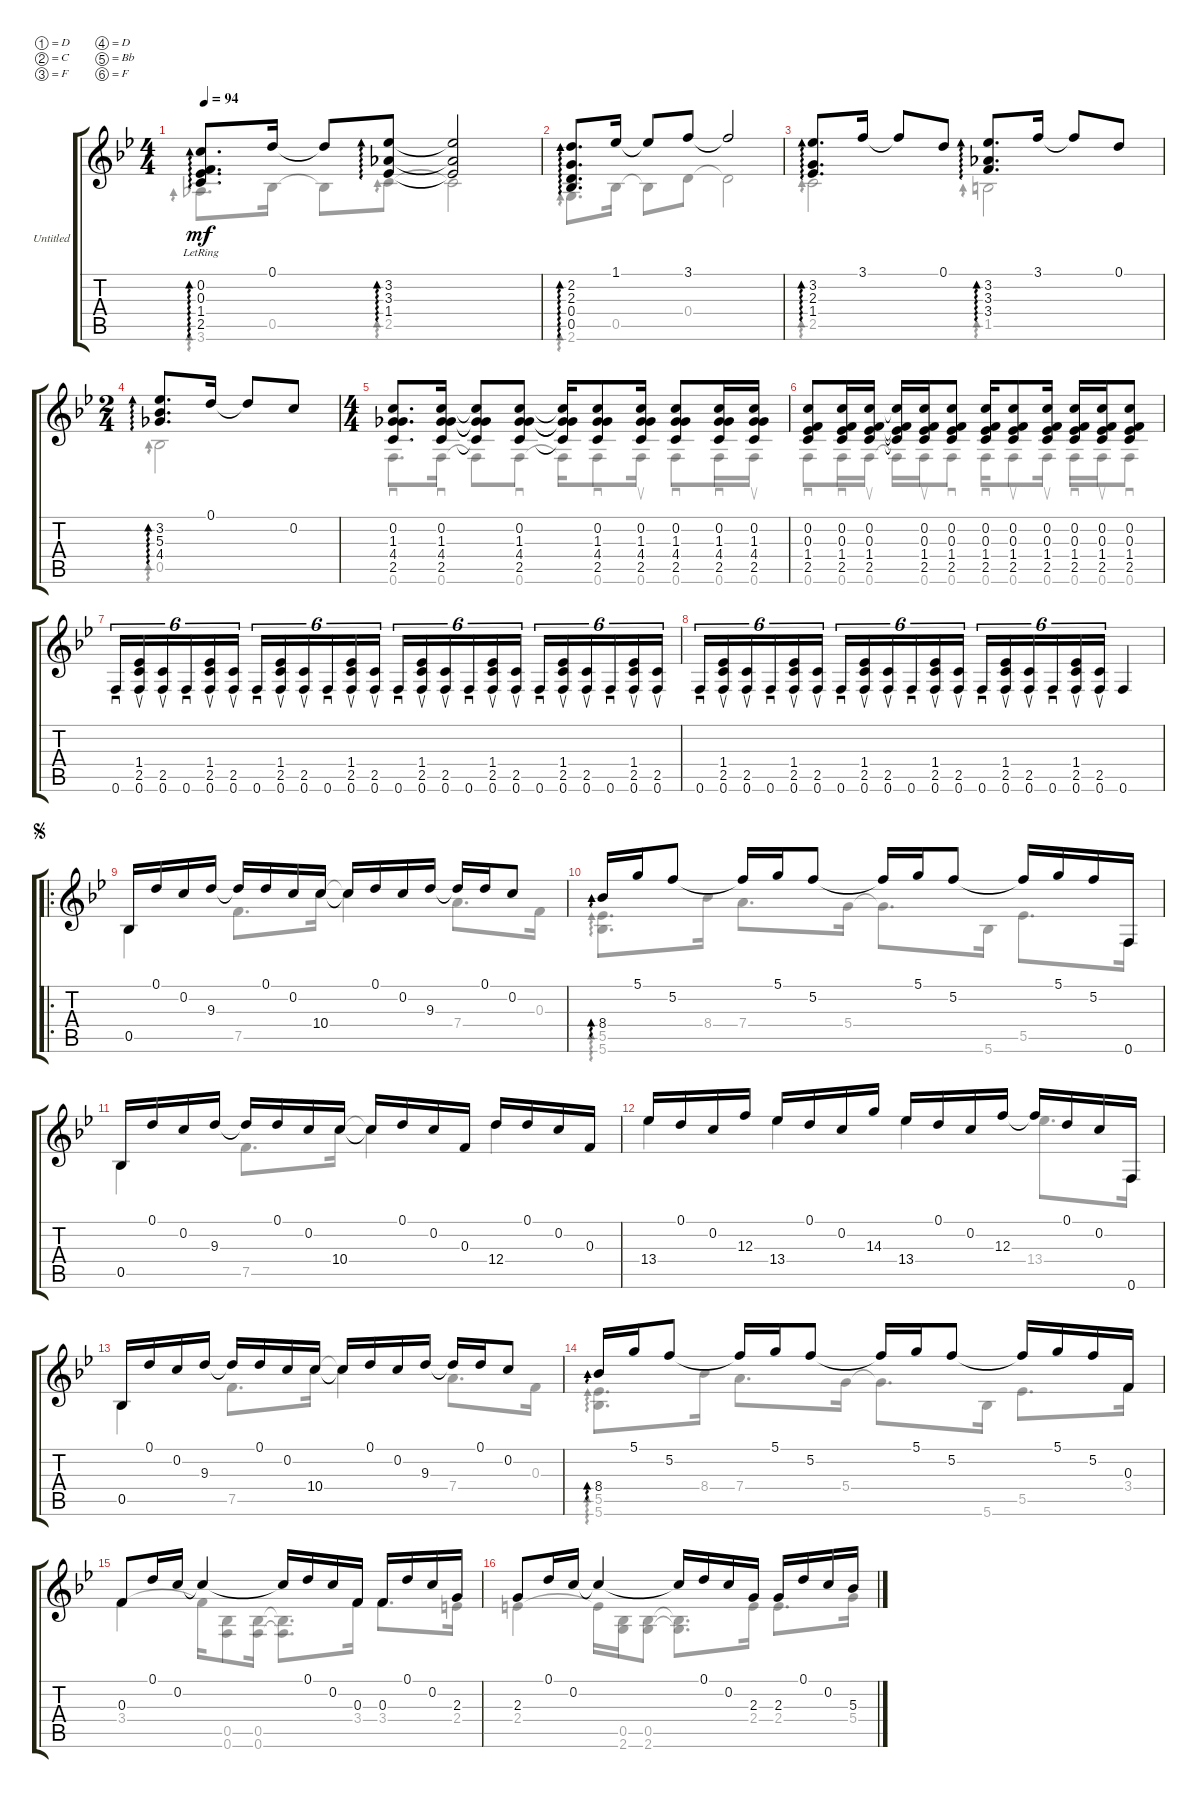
\bracketExtendMode groupsimilarinstruments
\firstSystemTrackNameOrientation horizontal
\otherSystemsTrackNameOrientation horizontal
\track ("Untitled" "Untitled") {instrument acousticguitarsteel}
\staff {score tabs}
\tuning (D4 C4 F3 D3 Bb2 F2)
\voice
\ts (4 4)
\tempo 94
\clef g2
\ks bb
(0.2{lr} 0.3{lr} 1.4{lr} 2.5{lr}).8{d ad 0 dy mf} 0.1.16 0.1{t}.8 (3.2 3.3 1.4).8{ad 0} (3.2{t} 3.3{t} 1.4{t}).2 |
(2.2 2.3 0.4 0.5).8{d ad 0} 1.1.16 1.1{t}.8 3.1.8 3.1{t}.2 |
(3.2 2.3 1.4).8{d ad 0} 3.1.16 3.1{t}.8 0.1.8 (3.2 3.3 3.4).8{d ad 0} 3.1.16 3.1{t}.8 0.1.8 |
\ts (2 4)
(3.2 5.3 4.4).8{d ad 0} 0.1.16 0.1{t}.8 0.2.8 |
\ts (4 4)
(0.2 1.3 4.4 2.5).8{d} (0.2 1.3 4.4 2.5).16 (0.2{t} 1.3{t} 4.4{t} 2.5{t}).8 (0.2 1.3 4.4 2.5).8 (0.2{t} 1.3{t} 4.4{t} 2.5{t}).16 (0.2 1.3 4.4 2.5).8 (0.2 1.3 4.4 2.5).16 (0.2 1.3 4.4 2.5).8 (0.2 1.3 4.4 2.5).16 (0.2 1.3 4.4 2.5).16 |
(0.2 0.3 1.4 2.5).8 (0.2 0.3 1.4 2.5).16 (0.2 0.3 1.4 2.5).16 (0.2{t} 0.3{t} 1.4{t} 2.5{t}).16 (0.2 0.3 1.4 2.5).16 (0.2 0.3 1.4 2.5).8 (0.2 0.3 1.4 2.5).16 (0.2 0.3 1.4 2.5).8 (0.2 0.3 1.4 2.5).16 (0.2 0.3 1.4 2.5).16 (0.2 0.3 1.4 2.5).16 (0.2 0.3 1.4 2.5).8 |
0.6.16{sd tu (6 4)} (1.4 2.5 0.6).16{su tu (6 4)} (2.5 0.6).16{su tu (6 4)} 0.6.16{sd tu (6 4)} (1.4 2.5 0.6).16{su tu (6 4)} (2.5 0.6).16{su tu (6 4)} 0.6.16{sd tu (6 4)} (1.4 2.5 0.6).16{su tu (6 4)} (2.5 0.6).16{su tu (6 4)} 0.6.16{sd tu (6 4)} (1.4 2.5 0.6).16{su tu (6 4)} (2.5 0.6).16{su tu (6 4)} 0.6.16{sd tu (6 4)} (1.4 2.5 0.6).16{su tu (6 4)} (2.5 0.6).16{su tu (6 4)} 0.6.16{sd tu (6 4)} (1.4 2.5 0.6).16{su tu (6 4)} (2.5 0.6).16{su tu (6 4)} 0.6.16{sd tu (6 4)} (1.4 2.5 0.6).16{su tu (6 4)} (2.5 0.6).16{su tu (6 4)} 0.6.16{sd tu (6 4)} (1.4 2.5 0.6).16{su tu (6 4)} (2.5 0.6).16{su tu (6 4)} |
0.6.16{sd tu (6 4)} (1.4 2.5 0.6).16{su tu (6 4)} (2.5 0.6).16{su tu (6 4)} 0.6.16{sd tu (6 4)} (1.4 2.5 0.6).16{su tu (6 4)} (2.5 0.6).16{su tu (6 4)} 0.6.16{sd tu (6 4)} (1.4 2.5 0.6).16{su tu (6 4)} (2.5 0.6).16{su tu (6 4)} 0.6.16{sd tu (6 4)} (1.4 2.5 0.6).16{su tu (6 4)} (2.5 0.6).16{su tu (6 4)} 0.6.16{sd tu (6 4)} (1.4 2.5 0.6).16{su tu (6 4)} (2.5 0.6).16{su tu (6 4)} 0.6.16{sd tu (6 4)} (1.4 2.5 0.6).16{su tu (6 4)} (2.5 0.6).16{su tu (6 4)} 0.6.4 |
\ro
\jump segno
0.5.16 0.1.16 0.2.16 9.3.16 9.3{t}.16 0.1.16 0.2.16 10.4.16 10.4{t}.16 0.1.16 0.2.16 9.3.16 9.3{t}.16 0.1.16 0.2.8 |
8.4.16{ad 0} 5.1.16 5.2.8 5.2{t}.16 5.1.16 5.2.8 5.2{t}.16 5.1.16 5.2.8 5.2{t}.16 5.1.16 5.2.16 0.6.16 |
0.5.16 0.1.16 0.2.16 9.3.16 9.3{t}.16 0.1.16 0.2.16 10.4.16 10.4{t}.16 0.1.16 0.2.16 0.3.16 12.4.16 0.1.16 0.2.16 0.3.16 |
13.4.16 0.1.16 0.2.16 12.3.16 13.4.16 0.1.16 0.2.16 14.3.16 13.4.16 0.1.16 0.2.16 12.3.16 12.3{t}.16 0.1.16 0.2.16 0.6.16 |
0.5.16 0.1.16 0.2.16 9.3.16 9.3{t}.16 0.1.16 0.2.16 10.4.16 10.4{t}.16 0.1.16 0.2.16 9.3.16 9.3{t}.16 0.1.16 0.2.8 |
8.4.16{ad 0} 5.1.16 5.2.8 5.2{t}.16 5.1.16 5.2.8 5.2{t}.16 5.1.16 5.2.8 5.2{t}.16 5.1.16 5.2.16 0.3.16 |
0.3.8 0.1.16 0.2.16 0.2{t}.4 0.2{t}.16 0.1.16 0.2.16 0.3.16 0.3.16 0.1.16 0.2.16 2.3.16 |
2.3.8 0.1.16 0.2.16 0.2{t}.4 0.2{t}.16 0.1.16 0.2.16 2.3.16 2.3.16 0.1.16 0.2.16 5.3.16
\voice
\clef g2
\ottava regular
\simile none
\ks bb
3.6.8{d ad 0 dy mf} 0.5.16 0.5{t}.8 2.5.8{ad 0} 2.5{t}.2 |
2.6.8{d ad 0} 0.5.16 0.5{t}.8 0.4.8 0.4{t}.2 |
2.5.2{ad 0} 1.5.2{ad 0} |
0.5.2{ad 0} |
0.6.8{d sd} 0.6.16{sd} 0.6{t}.8 0.6.8{sd} 0.6{t}.16 0.6.8{sd} 0.6.16{su} 0.6.8{sd} 0.6.16{sd} 0.6.16{su} |
0.6.8{sd} 0.6.16{sd} 0.6.16{su} 0.6{t}.16 0.6.16{su} 0.6.8{sd} 0.6.16{sd} 0.6.8{su} 0.6.16{su} 0.6.16{sd} 0.6.16{su} 0.6.8{sd} |
|
|
0.5.4 7.5.8{d} 10.4.16 10.4{t}.4 7.4.8{d} 0.3.16 |
(5.5 5.6).8{d ad 0} 8.4.16 7.4.8{d} 5.4.16 5.4{t}.8{d} 5.6.16 5.5.8{d} 0.6.16 |
0.5.4 7.5.8{d} 10.4.16 10.4{t}.4 12.4.4 |
13.4.4 13.4.4 13.4.4 13.4.8{d} 0.6.16 |
0.5.4 7.5.8{d} 10.4.16 10.4{t}.4 7.4.8{d} 0.3.16 |
(5.5 5.6).8{d ad 0} 8.4.16 7.4.8{d} 5.4.16 5.4{t}.8{d} 5.6.16 5.5.8{d} 3.4.16 |
3.4.4 3.4{t}.16 (0.5 0.6).8 (0.5 0.6).16 (0.5{t} 0.6{t}).8{d} 3.4.16 3.4.8{d} 2.4.16 |
2.4.4 2.4{t}.16 (0.5 2.6).16 (0.5 2.6).8 (0.5{t} 2.6{t}).8{d} 2.4.16 2.4.8{d} 5.4.16
